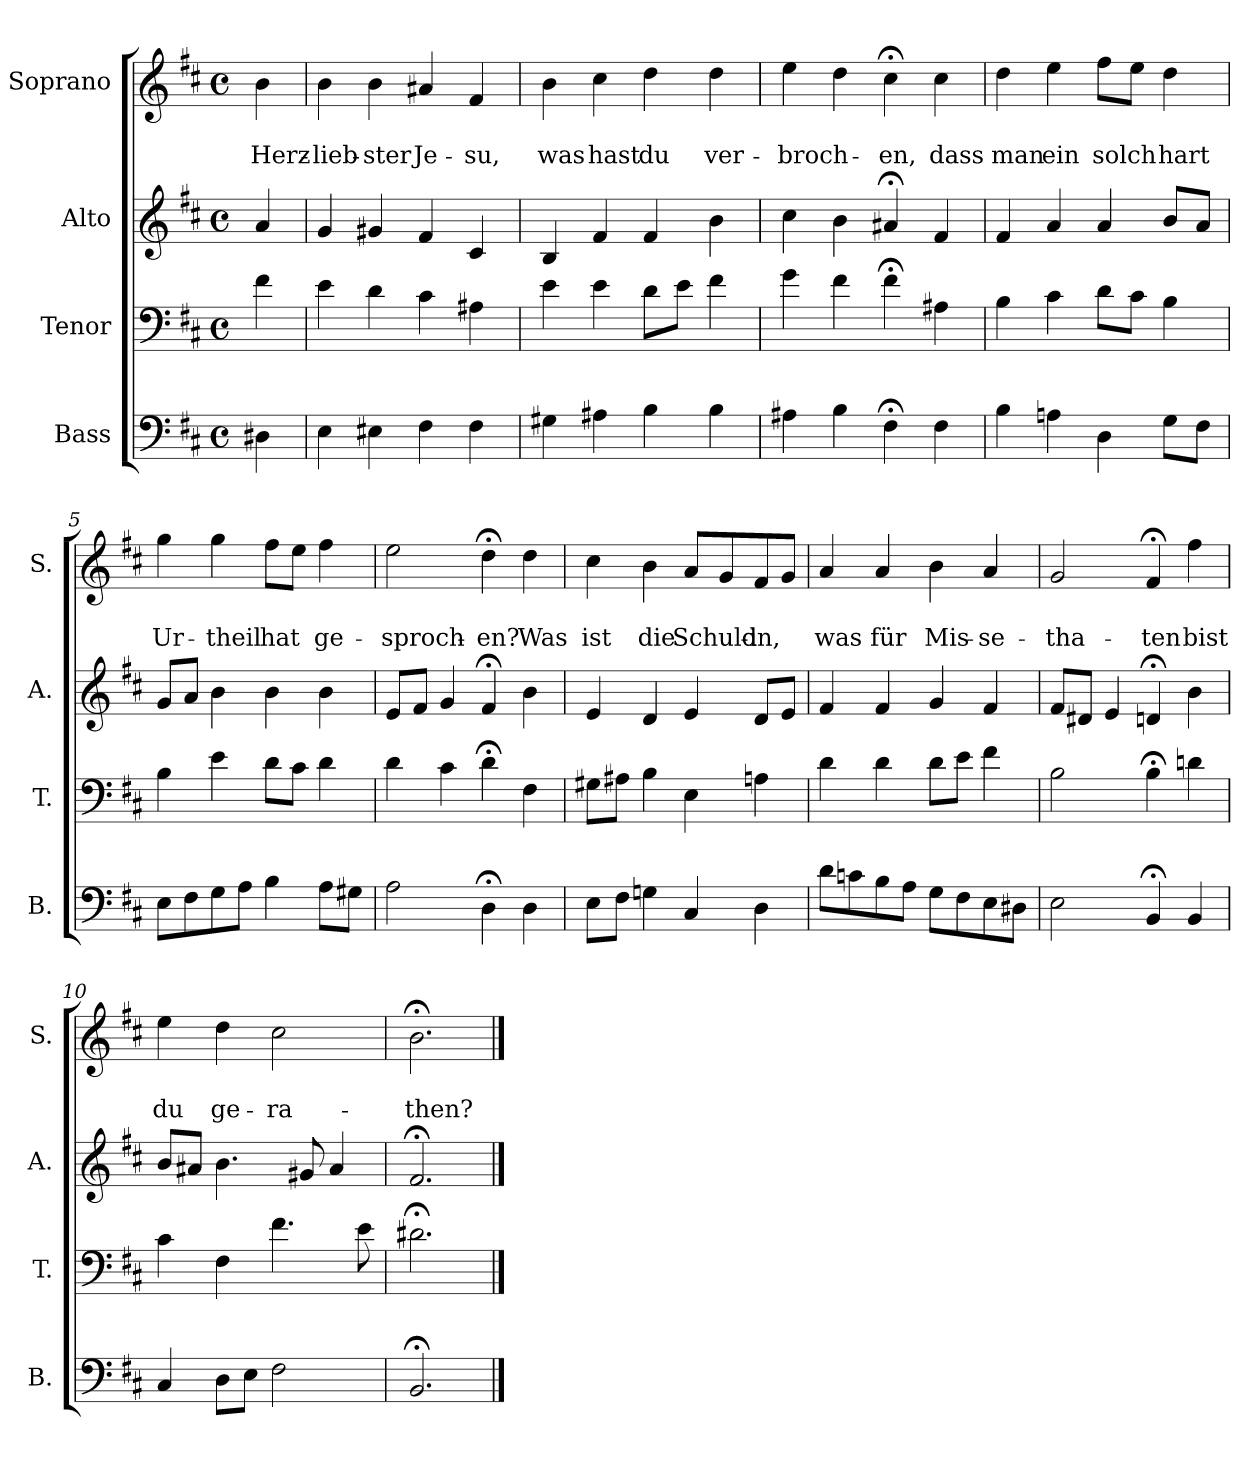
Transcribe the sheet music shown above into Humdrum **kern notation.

**kern	**kern	**kern	**kern	**text	**text
*part4	*part3	*part2	*part1	*part1	*part1
*staff4	*staff3	*staff2	*staff1	*staff1	*staff1
*I"Bass	*I"Tenor	*I"Alto	*I"Soprano	*	*
*I'B.	*I'T.	*I'A.	*I'S.	*	*
*clefF4	*clefF4	*clefG2	*clefG2	*	*
*k[f#c#]	*k[f#c#]	*k[f#c#]	*k[f#c#]	*	*
*D:	*D:	*D:	*b:	*	*
*M4/4	*M4/4	*M4/4	*M4/4	*	*
*met(c)	*met(c)	*met(c)	*met(c)	*	*
=	=	=	=	=	=
4D#X\	4f#\	4a/	4b\	.	Herz-
=1	=1	=1	=1	=1	=1
4E\	4e\	4g/	4b\	.	-lieb-
4E#X\	4d\	4g#X/	4b\	.	-ster
4F#\	4c#\	4f#/	4a#X/	.	Je-
4F#\	4A#X\	4c#/	4f#/	.	-su,
=2	=2	=2	=2	=2	=2
4G#X\	4e\	4B/	4b\	.	was
4A#X\	4e\	4f#/	4cc#\	.	hast
4B\	8d\L	4f#/	4dd\	.	du
.	8e\J	.	.	.	.
4B\	4f#\	4b\	4dd\	.	ver-
=3	=3	=3	=3	=3	=3
4A#X\	4g\	4cc#\	4ee\	.	-broch-
4B\	4f#\	4b\	4dd\	.	.
4F#;<\	4f#;<\	4a#X;</	4cc#;<\	.	-en,
4F#\	4A#X\	4f#/	4cc#\	.	dass
=4	=4	=4	=4	=4	=4
4B\	4B\	4f#/	4dd\	.	man
4An\	4c#\	4a/	4ee\	.	ein
4D\	8d\L	4a/	8ff#\L	.	solch
.	8c#\J	.	8ee\J	.	.
8G\L	4B\	8b/L	4dd\	.	hart
8F#\J	.	8a/J	.	.	.
=5	=5	=5	=5	=5	=5
8E\L	4B\	8g/L	4gg\	.	Ur-
8F#\	.	8a/J	.	.	.
8G\	4e\	4b\	4gg\	.	-theil
8A\J	.	.	.	.	.
4B\	8d\L	4b\	8ff#\L	.	hat
.	8c#\J	.	8ee\J	.	.
8A\L	4d\	4b\	4ff#\	.	ge-
8G#X\J	.	.	.	.	.
!!LO:LB:g=z
=6	=6	=6	=6	=6	=6
2A\	4d\	8e/L	2ee\	.	-sproch-
.	.	8f#/J	.	.	.
.	4c#\	4g/	.	.	.
4D;<\	4d;<\	4f#;</	4dd;<\	.	-en?
4D\	4F#\	4b\	4dd\	.	Was
=7	=7	=7	=7	=7	=7
8E\L	8G#X\L	4e/	4cc#\	.	ist
8F#\J	8A#X\J	.	.	.	.
4Gn\	4B\	4d/	4b\	.	die
4C#/	4E\	4e/	8a/L	.	Schuld-
.	.	.	8g/	.	.
4D\	4An\	8d/L	8f#/	.	-in,
.	.	8e/J	8g/J	.	.
=8	=8	=8	=8	=8	=8
8d\L	4d\	4f#/	4a/	.	was
8cn\	.	.	.	.	.
8B\	4d\	4f#/	4a/	.	für
8A\J	.	.	.	.	.
8G\L	8d\L	4g/	4b\	.	Mis-
8F#\	8e\J	.	.	.	.
8E\	4f#\	4f#/	4a/	.	-se-
8D#X\J	.	.	.	.	.
=9	=9	=9	=9	=9	=9
2E\	2B\	8f#/L	2g/	.	-tha-
.	.	8d#X/J	.	.	.
.	.	4e/	.	.	.
4BB;</	4B;<\	4dn;</	4f#;</	.	-ten
4BB/	4dn\	4b\	4ff#\	.	bist
=10	=10	=10	=10	=10	=10
4C#/	4c#\	8b/L	4ee\	.	du
.	.	8a#X/J	.	.	.
8D\L	4F#\	4.b\	4dd\	.	ge-
8E\J	.	.	.	.	.
2F#\	4.f#\	.	2cc#\	.	-ra-
.	.	8g#X/	.	.	.
.	.	4a#/	.	.	.
.	8e\	.	.	.	.
=11	=11	=11	=11	=11	=11
2.BB;</	2.d#X;<\	2.f#;</	2.b;<\	.	-then?
==	==	==	==	==	==
*-	*-	*-	*-	*-	*-
